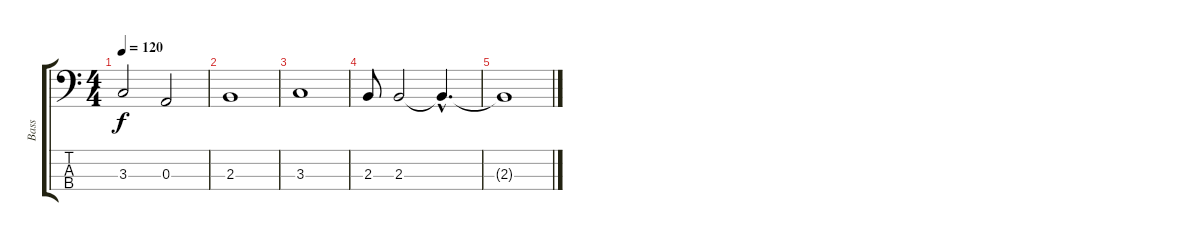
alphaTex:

\track ("Bass" "Bass") {instrument electricbasspick}
\staff {score tabs}
\tuning (G2 D2 A1 E1) {hide}
\ts (4 4)
\tempo 120
\clef f4
\ks c
3.3.2{dy f} 0.3.2 |
2.3.1 |
3.3.1 |
2.3.8 2.3.2 2.3{hac t}.4{d} |
2.3{t}.1
